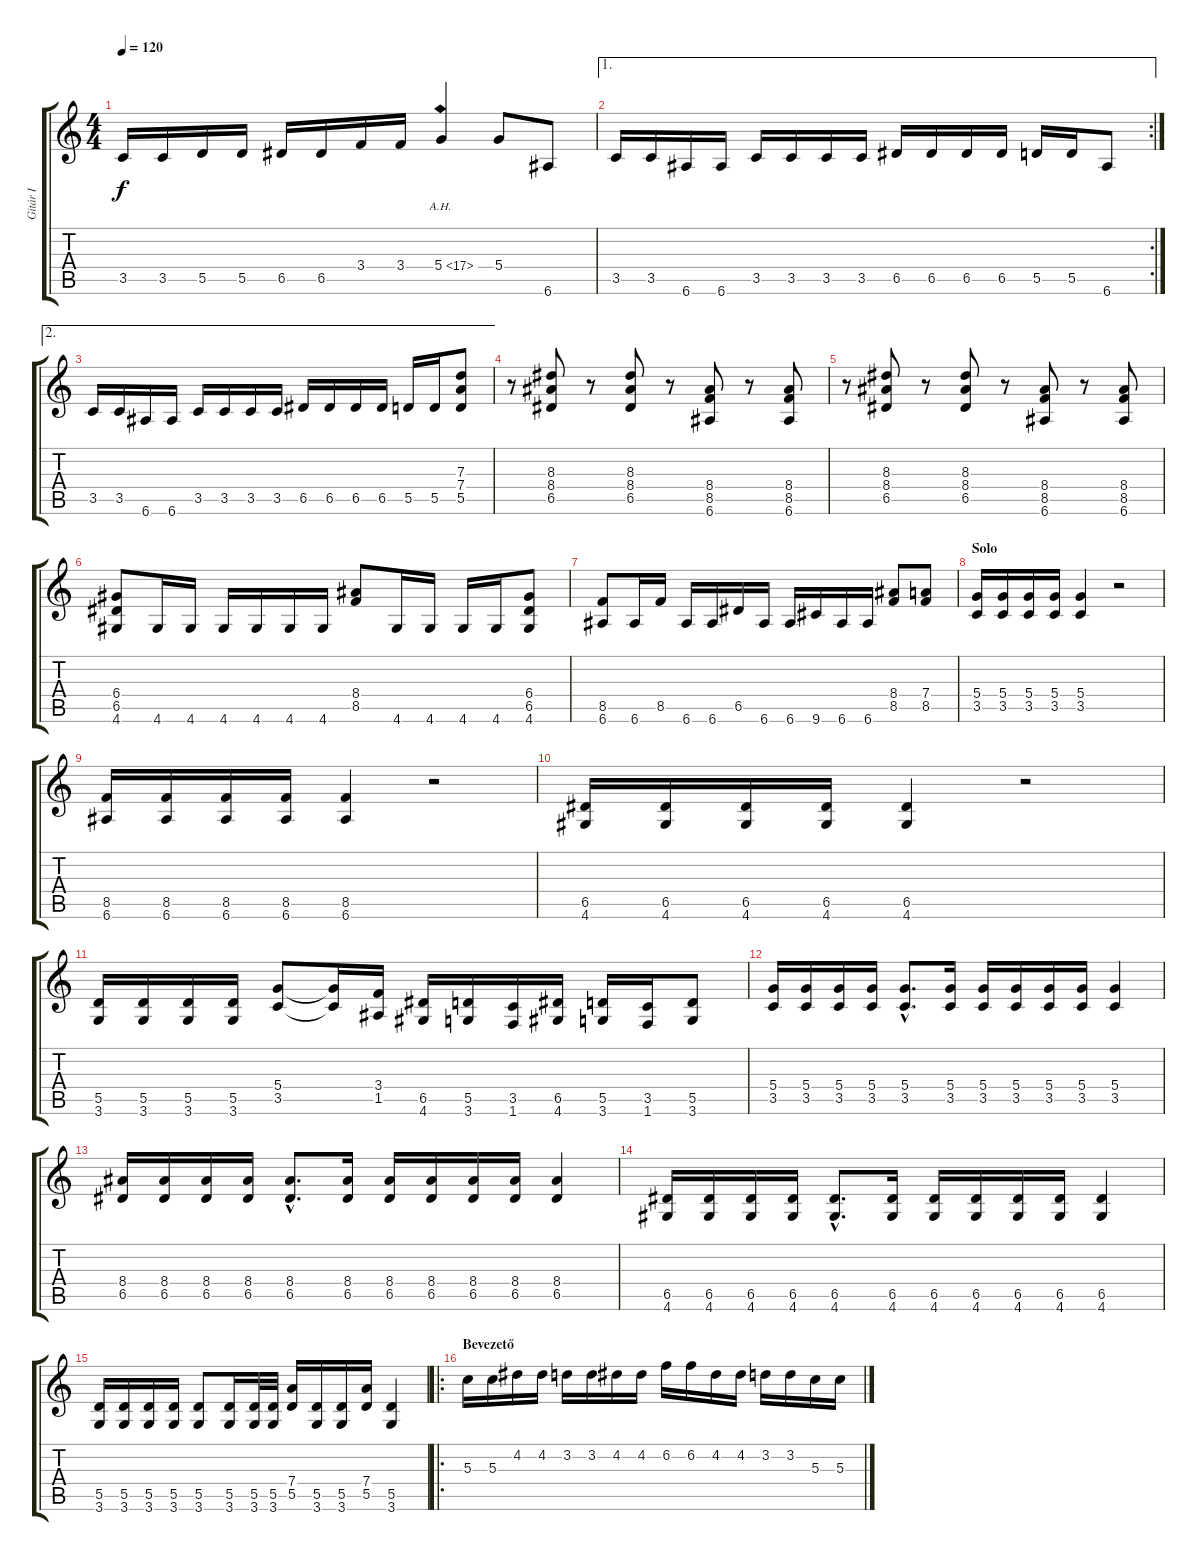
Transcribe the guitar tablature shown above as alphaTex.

\track ("Gitár I" "Gitár I") {instrument distortionguitar}
\staff {score tabs}
\tuning (E4 B3 G3 D3 A2 E2) {hide}
\ts (4 4)
\tempo 120
\clef g2
\ks c
3.5.16{dy f} 3.5.16 5.5.16 5.5.16 6.5.16 6.5.16 3.4.16 3.4.16 5.4{ah 12}.4 5.4.8 6.6.8 |
\ae 1
\rc 2
3.5.16 3.5.16 6.6.16 6.6.16 3.5.16 3.5.16 3.5.16 3.5.16 6.5.16 6.5.16 6.5.16 6.5.16 5.5.16 5.5.16 6.6.8 |
\ae 2
3.5.16 3.5.16 6.6.16 6.6.16 3.5.16 3.5.16 3.5.16 3.5.16 6.5.16 6.5.16 6.5.16 6.5.16 5.5.16 5.5.16 (7.3 7.4 5.5).8 |
r.8 (8.3 8.4 6.5).8 r.8 (8.3 8.4 6.5).8 r.8 (8.4 8.5 6.6).8 r.8 (8.4 8.5 6.6).8 |
r.8 (8.3 8.4 6.5).8 r.8 (8.3 8.4 6.5).8 r.8 (8.4 8.5 6.6).8 r.8 (8.4 8.5 6.6).8 |
(6.4 6.5 4.6).8 4.6.16 4.6.16 4.6.16 4.6.16 4.6.16 4.6.16 (8.4 8.5).8 4.6.16 4.6.16 4.6.16 4.6.16 (6.4 6.5 4.6).8 |
(8.5 6.6).8 6.6.16 8.5.16 6.6.16 6.6.16 6.5.16 6.6.16 6.6.16 9.6.16 6.6.16 6.6.16 (8.4 8.5).8 (7.4 8.5).8 |
\section ("" "Solo")
(5.4 3.5).16 (5.4 3.5).16 (5.4 3.5).16 (5.4 3.5).16 (5.4 3.5).4 r.2 |
(8.5 6.6).16 (8.5 6.6).16 (8.5 6.6).16 (8.5 6.6).16 (8.5 6.6).4 r.2 |
(6.5 4.6).16 (6.5 4.6).16 (6.5 4.6).16 (6.5 4.6).16 (6.5 4.6).4 r.2 |
(5.5 3.6).16 (5.5 3.6).16 (5.5 3.6).16 (5.5 3.6).16 (5.4 3.5).8 (5.4{t} 3.5{t}).16 (3.4 1.5).16 (6.5 4.6).16 (5.5 3.6).16 (3.5 1.6).16 (6.5 4.6).16 (5.5 3.6).16 (3.5 1.6).16 (5.5 3.6).8 |
(5.4 3.5).16 (5.4 3.5).16 (5.4 3.5).16 (5.4 3.5).16 (5.4{hac} 3.5{hac}).8{d} (5.4 3.5).16 (5.4 3.5).16 (5.4 3.5).16 (5.4 3.5).16 (5.4 3.5).16 (5.4 3.5).4 |
(8.4 6.5).16 (8.4 6.5).16 (8.4 6.5).16 (8.4 6.5).16 (8.4{hac} 6.5{hac}).8{d} (8.4 6.5).16 (8.4 6.5).16 (8.4 6.5).16 (8.4 6.5).16 (8.4 6.5).16 (8.4 6.5).4 |
(6.5 4.6).16 (6.5 4.6).16 (6.5 4.6).16 (6.5 4.6).16 (6.5{hac} 4.6{hac}).8{d} (6.5 4.6).16 (6.5 4.6).16 (6.5 4.6).16 (6.5 4.6).16 (6.5 4.6).16 (6.5 4.6).4 |
(5.5 3.6).16 (5.5 3.6).16 (5.5 3.6).16 (5.5 3.6).16 (5.5 3.6).8 (5.5 3.6).16 (5.5 3.6).32 (5.5 3.6).32 (7.4 5.5).16 (5.5 3.6).16 (5.5 3.6).16 (7.4 5.5).16 (5.5 3.6).4 |
\ro
\section ("" "Bevezető")
5.3.16 5.3.16 4.2.16 4.2.16 3.2.16 3.2.16 4.2.16 4.2.16 6.2.16 6.2.16 4.2.16 4.2.16 3.2.16 3.2.16 5.3.16 5.3.16
